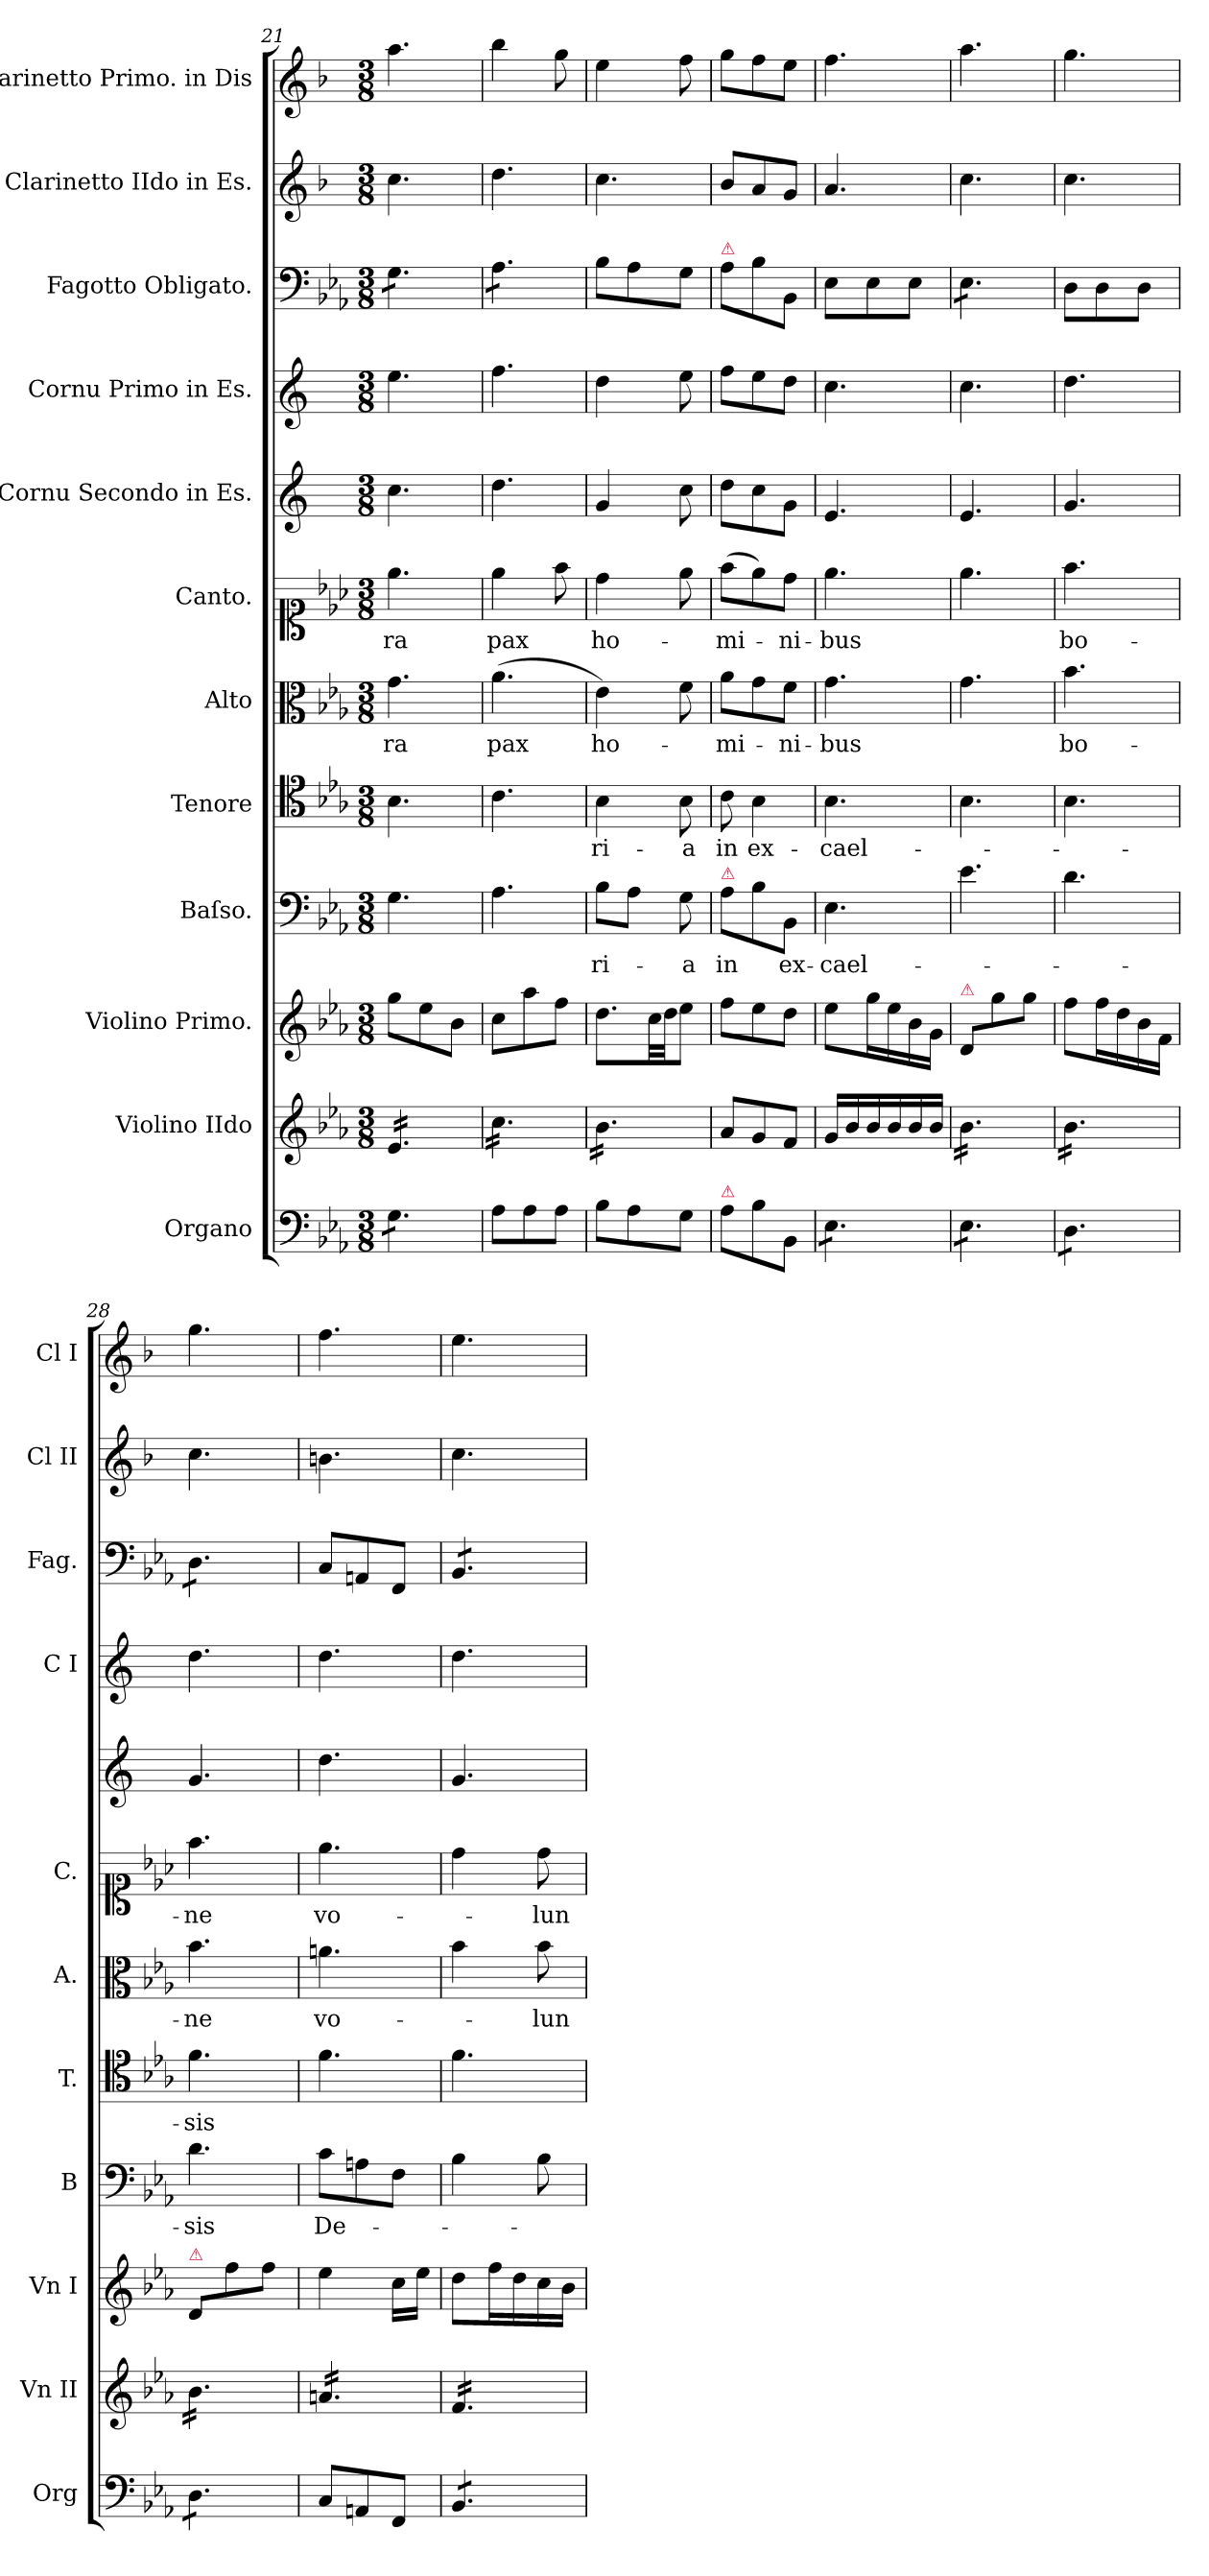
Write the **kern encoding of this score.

**kern	**kern	**kern	**kern	**text	**kern	**text	**kern	**text	**kern	**text	**kern	**kern	**kern	**kern	**kern
*part12	*part11	*part10	*part9	*part9	*part8	*part8	*part7	*part7	*part6	*part6	*part5	*part4	*part3	*part2	*part1
*staff12	*staff11	*staff10	*staff9	*staff9	*staff8	*staff8	*staff7	*staff7	*staff6	*staff6	*staff5	*staff4	*staff3	*staff2	*staff1
*I"Organo	*I"Violino IIdo	*I"Violino Primo.	*I"Baſso.	*	*I"Tenore	*	*I"Alto	*	*I"Canto.	*	*I"Cornu Secondo in Es.	*I"Cornu Primo in Es.	*I"Fagotto Obligato.	*I"Clarinetto IIdo in Es.	*I"Clarinetto Primo. in Dis
*I'Org	*I'Vn II	*I'Vn I	*I'B	*	*I'T.	*	*I'A.	*	*I'C.	*	*	*I'C I	*I'Fag.	*I'Cl II	*I'Cl I
*clefF4	*clefG2	*clefG2	*clefF4	*	*clefC4	*	*clefC3	*	*clefC1	*	*clefG2	*clefG2	*clefF4	*clefG2	*clefG2
*	*	*	*	*	*	*	*	*	*	*	*ITrd5c9	*ITrd5c9	*	*ITrd1c2	*ITrd1c2
*k[b-e-a-]	*k[b-e-a-]	*k[b-e-a-]	*k[b-e-a-]	*	*k[b-e-a-]	*	*k[b-e-a-]	*	*k[b-e-a-]	*	*k[b-e-a-]	*k[b-e-a-]	*k[b-e-a-]	*k[b-e-a-]	*k[b-e-a-]
*M3/8	*M3/8	*M3/8	*M3/8	*	*M3/8	*	*M3/8	*	*M3/8	*	*M3/8	*M3/8	*M3/8	*M3/8	*M3/8
=21	=21	=21	=21	=21	=21	=21	=21	=21	=21	=21	=21	=21	=21	=21	=21
*tremolo	*	*	*	*	*	*	*	*	*	*	*	*	*	*	*
*	*tremolo	*	*	*	*	*	*	*	*	*	*	*	*	*	*
*	*	*	*	*	*	*	*	*	*	*	*	*	*tremolo	*	*
8G\L	16e-/LL	8gg\L	4.G\	.	4.B-\	.	4.g\	-ra	4.ee-\	-ra	4.e-\	4.g\	8G\L	4.b-\	4.gg\
.	16e-/	.	.	.	.	.	.	.	.	.	.	.	.	.	.
8G\	16e-/	8ee-\	.	.	.	.	.	.	.	.	.	.	8G\	.	.
.	16e-/	.	.	.	.	.	.	.	.	.	.	.	.	.	.
8G\J	16e-/	8b-\J	.	.	.	.	.	.	.	.	.	.	8G\J	.	.
*Xtremolo	*	*	*	*	*	*	*	*	*	*	*	*	*	*	*
.	16e-/JJ	.	.	.	.	.	.	.	.	.	.	.	.	.	.
=22	=22	=22	=22	=22	=22	=22	=22	=22	=22	=22	=22	=22	=22	=22	=22
8A-\L	16cc\LL	8cc\L	4.A-\	.	4.c\	.	(>4.a-\	pax	4ee-\	pax	4.f\	4.a-\	8A-\L	4.cc\	4aa-\
.	16cc\	.	.	.	.	.	.	.	.	.	.	.	.	.	.
8A-\	16cc\	8aa-\	.	.	.	.	.	.	.	.	.	.	8A-\	.	.
.	16cc\	.	.	.	.	.	.	.	.	.	.	.	.	.	.
8A-\J	16cc\	8ff\J	.	.	.	.	.	.	8ff\	.	.	.	8A-\J	.	8ff\
*	*	*	*	*	*	*	*	*	*	*	*	*	*Xtremolo	*	*
.	16cc\JJ	.	.	.	.	.	.	.	.	.	.	.	.	.	.
=23	=23	=23	=23	=23	=23	=23	=23	=23	=23	=23	=23	=23	=23	=23	=23
8B-\L	16b-\LL	8.dd\L	8B-\L	-ri-	4B-\	-ri-	4e-\)	ho-	4dd\	ho-	4B-/	4f\	8B-\L	4.b-\	4dd\
.	16b-\	.	.	.	.	.	.	.	.	.	.	.	.	.	.
8A-\	16b-\	.	8A-\J	.	.	.	.	.	.	.	.	.	8A-\	.	.
.	16b-\	32cc\LL	.	.	.	.	.	.	.	.	.	.	.	.	.
.	.	32dd\JJ	.	.	.	.	.	.	.	.	.	.	.	.	.
8G\J	16b-\	8ee-\J	8G\	-a	8B-\	-a	8f\	.	8ee-\	.	8e-\	8g\	8G\J	.	8ee-\
.	16b-\JJ	.	.	.	.	.	.	.	.	.	.	.	.	.	.
*	*Xtremolo	*	*	*	*	*	*	*	*	*	*	*	*	*	*
=24	=24	=24	=24	=24	=24	=24	=24	=24	=24	=24	=24	=24	=24	=24	=24
!	!	!	!	!	!	!	!	!	!	!	!	!	!LO:TX:a:color=crimson:t=⚠	!	!
!	!	!	!LO:TX:a:color=crimson:t=⚠	!	!	!	!	!	!	!	!	!	!	!	!
!LO:TX:a:color=crimson:t=⚠	!	!	!	!	!	!	!	!	!	!	!	!	!	!	!
8A-\L	8a-/L	8ff\L	8A-\L	in	8c\	in	8a-\L	-mi-	(>8ff\L	-mi-	8f\L	8a-\L	8A-\L	8a-/L	8ff\L
8B-\	8g/	8ee-\	8B-\	.	4B-\	ex-	8g\	.	8ee-\)	.	8e-\	8g\	8B-\	8g/	8ee-\
8BB-/J	8f/J	8dd\J	8BB-/J	ex-	.	.	8f\J	-ni-	8dd\J	-ni-	8B-\J	8f\J	8BB-/J	8f/J	8dd\J
=25	=25	=25	=25	=25	=25	=25	=25	=25	=25	=25	=25	=25	=25	=25	=25
*tremolo	*	*	*	*	*	*	*	*	*	*	*	*	*	*	*
8E-\L	16g/LL	8ee-\L	4.E-\	-cael-	4.B-\	-cael-	4.g\	-bus	4.ee-\	-bus	4.G/	4.e-\	8E-\L	4.g/	4.ee-\
.	16b-/	.	.	.	.	.	.	.	.	.	.	.	.	.	.
8E-\	16b-/	16gg\L	.	.	.	.	.	.	.	.	.	.	8E-\	.	.
.	16b-/	16ee-\	.	.	.	.	.	.	.	.	.	.	.	.	.
8E-\J	16b-/	16b-\	.	.	.	.	.	.	.	.	.	.	8E-\J	.	.
.	16b-/JJ	16g\JJ	.	.	.	.	.	.	.	.	.	.	.	.	.
=26	=26	=26	=26	=26	=26	=26	=26	=26	=26	=26	=26	=26	=26	=26	=26
!	!	!LO:TX:a:color=crimson:t=⚠	!	!	!	!	!	!	!	!	!	!	!	!	!
*	*tremolo	*	*	*	*	*	*	*	*	*	*	*	*	*	*
*	*	*	*	*	*	*	*	*	*	*	*	*	*tremolo	*	*
8E-\L	16b-\LL	8d/L	4.e-\	.	4.B-\	.	4.g\	.	4.ee-\	.	4.G/	4.e-\	8E-\L	4.b-\	4.gg\
.	16b-\	.	.	.	.	.	.	.	.	.	.	.	.	.	.
8E-\	16b-\	8gg\	.	.	.	.	.	.	.	.	.	.	8E-\	.	.
.	16b-\	.	.	.	.	.	.	.	.	.	.	.	.	.	.
8E-\J	16b-\	8gg\J	.	.	.	.	.	.	.	.	.	.	8E-\J	.	.
*	*	*	*	*	*	*	*	*	*	*	*	*	*Xtremolo	*	*
.	16b-\JJ	.	.	.	.	.	.	.	.	.	.	.	.	.	.
=27	=27	=27	=27	=27	=27	=27	=27	=27	=27	=27	=27	=27	=27	=27	=27
8D\L	16b-\LL	8ff\L	4.d\	.	4.B-\	.	4.b-\	bo-	4.ff\	bo-	4.B-/	4.f\	8D\L	4.b-\	4.ff\
.	16b-\	.	.	.	.	.	.	.	.	.	.	.	.	.	.
8D\	16b-\	16ff\L	.	.	.	.	.	.	.	.	.	.	8D\	.	.
.	16b-\	16dd\	.	.	.	.	.	.	.	.	.	.	.	.	.
8D\J	16b-\	16b-\	.	.	.	.	.	.	.	.	.	.	8D\J	.	.
.	16b-\JJ	16f\JJ	.	.	.	.	.	.	.	.	.	.	.	.	.
=28	=28	=28	=28	=28	=28	=28	=28	=28	=28	=28	=28	=28	=28	=28	=28
!	!	!LO:TX:a:color=crimson:t=⚠	!	!	!	!	!	!	!	!	!	!	!	!	!
*	*	*	*	*	*	*	*	*	*	*	*	*	*tremolo	*	*
8D\L	16b-\LL	8d/L	4.d\	-sis	4.f\	-sis	4.b-\	-ne	4.ff\	-ne	4.B-/	4.f\	8D\L	4.b-\	4.ff\
.	16b-\	.	.	.	.	.	.	.	.	.	.	.	.	.	.
8D\	16b-\	8ff\	.	.	.	.	.	.	.	.	.	.	8D\	.	.
.	16b-\	.	.	.	.	.	.	.	.	.	.	.	.	.	.
8D\J	16b-\	8ff\J	.	.	.	.	.	.	.	.	.	.	8D\J	.	.
*	*	*	*	*	*	*	*	*	*	*	*	*	*Xtremolo	*	*
*Xtremolo	*	*	*	*	*	*	*	*	*	*	*	*	*	*	*
.	16b-\JJ	.	.	.	.	.	.	.	.	.	.	.	.	.	.
=29	=29	=29	=29	=29	=29	=29	=29	=29	=29	=29	=29	=29	=29	=29	=29
8C/L	16an/LL	4ee-\	8c\L	De-	4.f\	.	4.an\	vo-	4.ee-\	vo-	4.f\	4.f\	8C/L	4.an\	4.ee-\
.	16an/	.	.	.	.	.	.	.	.	.	.	.	.	.	.
8AAn/	16an/	.	8An\	.	.	.	.	.	.	.	.	.	8AAn/	.	.
.	16an/	.	.	.	.	.	.	.	.	.	.	.	.	.	.
8FF/J	16an/	16cc\LL	8F\J	.	.	.	.	.	.	.	.	.	8FF/J	.	.
.	16an/JJ	16ee-\JJ	.	.	.	.	.	.	.	.	.	.	.	.	.
=30	=30	=30	=30	=30	=30	=30	=30	=30	=30	=30	=30	=30	=30	=30	=30
*tremolo	*	*	*	*	*	*	*	*	*	*	*	*	*	*	*
*	*	*	*	*	*	*	*	*	*	*	*	*	*tremolo	*	*
8BB-/L	16f/LL	8dd\L	4B-\	.	4.f\	.	4b-\	.	4dd\	.	4.B-/	4.f\	8BB-/L	4.b-\	4.dd\
.	16f/	.	.	.	.	.	.	.	.	.	.	.	.	.	.
8BB-/	16f/	16ff\L	.	.	.	.	.	.	.	.	.	.	8BB-/	.	.
.	16f/	16dd\	.	.	.	.	.	.	.	.	.	.	.	.	.
8BB-/J	16f/	16cc\	8B-\	.	.	.	8b-\	-lun-	8dd\	-lun-	.	.	8BB-/J	.	.
*	*	*	*	*	*	*	*	*	*	*	*	*	*Xtremolo	*	*
*Xtremolo	*	*	*	*	*	*	*	*	*	*	*	*	*	*	*
.	16f/JJ	16b-\JJ	.	.	.	.	.	.	.	.	.	.	.	.	.
*	*Xtremolo	*	*	*	*	*	*	*	*	*	*	*	*	*	*
=	=	=	=	=	=	=	=	=	=	=	=	=	=	=	=
*-	*-	*-	*-	*-	*-	*-	*-	*-	*-	*-	*-	*-	*-	*-	*-
